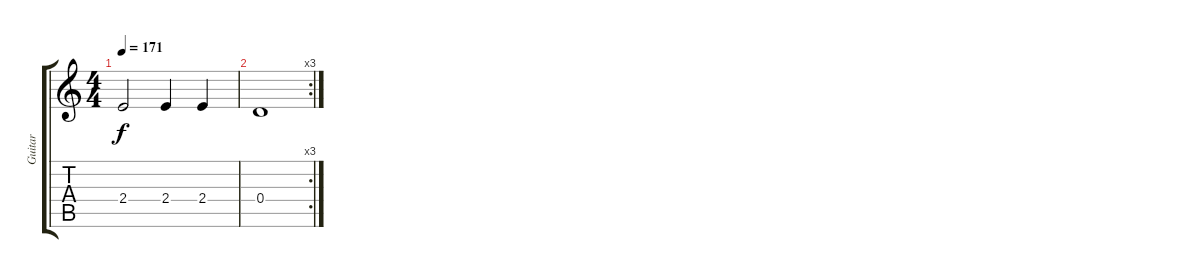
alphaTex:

\track ("Guitar" "Guitar") {instrument acousticguitarnylon}
\staff {score tabs}
\tuning (E4 B3 G3 D3 A2 E2) {hide}
\ts (4 4)
\tempo 171
\clef g2
\ks c
2.4.2{dy f} 2.4.4 2.4.4 |
\rc 3
0.4.1
